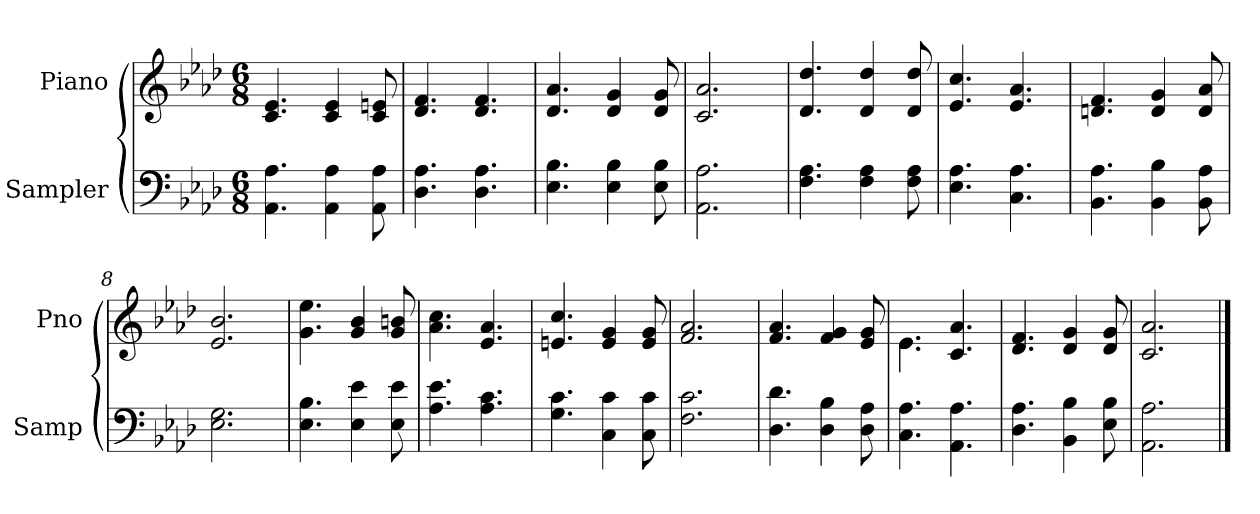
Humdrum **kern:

**kern	**kern
*part2	*part1
*staff2	*staff1
*I"Sampler	*I"Piano
*I'Samp	*I'Pno
*clefF4	*clefG2
*k[b-e-a-d-]	*k[b-e-a-d-]
*A-:	*A-:
*M6/8	*M6/8
=1	=1
4.AA- 4.A-	4.c 4.e-
4AA- 4A-	4c 4e-
8AA- 8A-	8c 8en
=2	=2
4.D- 4.A-	4.d- 4.f
4.D- 4.A-	4.d- 4.f
=3	=3
4.E- 4.B-	4.d- 4.a-
4E- 4B-	4d- 4g
8E- 8B-	8d- 8g
=4	=4
2.AA- 2.A-	2.c 2.a-
=5	=5
4.F 4.A-	4.d- 4.dd-
4F 4A-	4d- 4dd-
8F 8A-	8d- 8dd-
=6	=6
4.E- 4.A-	4.e- 4.cc
4.C 4.A-	4.e- 4.a-
=7	=7
4.BB- 4.A-	4.dn 4.f
4BB- 4B-	4d 4g
8BB- 8A-	8d 8a-
=8	=8
2.E- 2.G	2.e- 2.b-
=9	=9
4.E- 4.B-	4.g 4.ee-
4E- 4e-	4g 4b-
8E- 8e-	8g 8bn
=10	=10
4.A- 4.e-	4.a- 4.cc
4.A- 4.c	4.e- 4.a-
=11	=11
4.G 4.c	4.en 4.cc
4C 4c	4e 4g
8C 8c	8e 8g
=12	=12
2.F 2.c	2.f 2.a-
=13	=13
4.D- 4.d-	4.f 4.a-
4D- 4B-	4f 4g
8D- 8A-	8e-/ 8g/
=14	=14
*	*^
4.C 4.A-	4.e-\	4.e-
4.AA- 4.A-	4.c 4.a-	4.ryy
*	*v	*v
=15	=15
4.D- 4.A-	4.d- 4.f
4BB- 4B-	4d- 4g
8E- 8B-	8d- 8g
=16	=16
2.AA- 2.A-	2.c 2.a-
==	==
*-	*-
